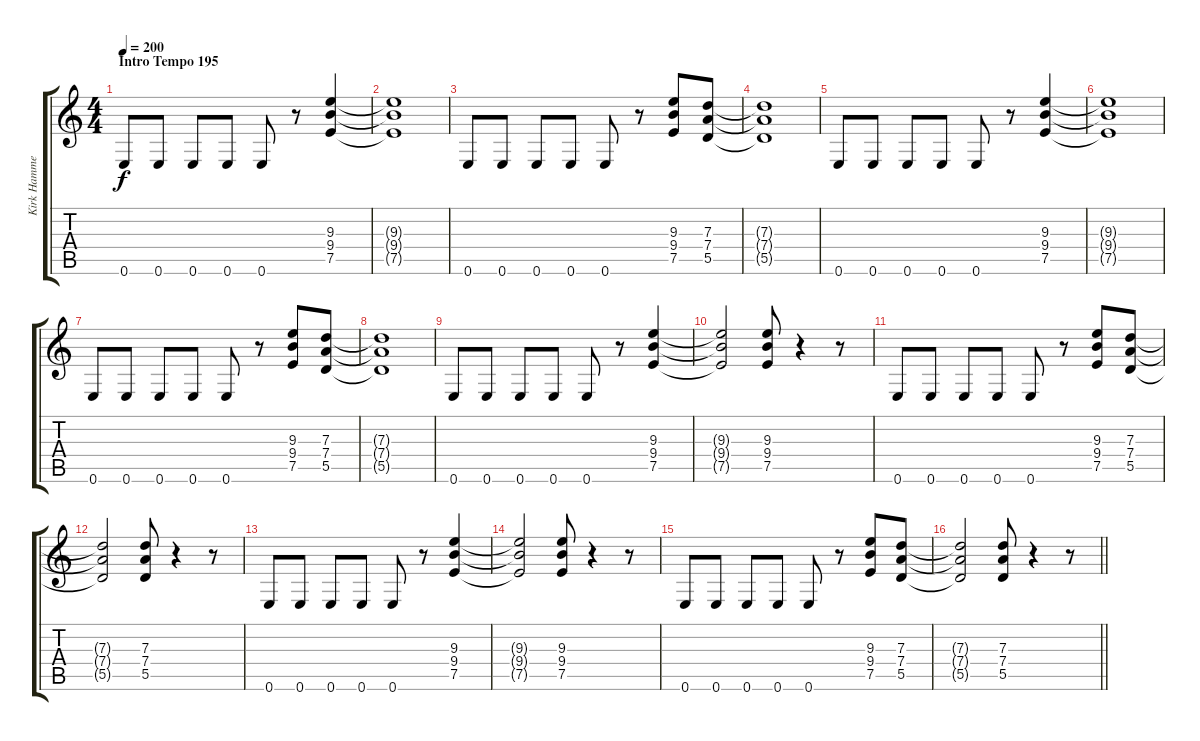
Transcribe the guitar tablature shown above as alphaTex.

\track ("Kirk Hammet (Guitar)" "Kirk Hamme") {instrument distortionguitar}
\staff {score tabs}
\tuning (E4 B3 G3 D3 A2 E2) {hide}
\ts (4 4)
\section ("" "Intro Tempo 195")
\tempo 200
\tempo 195
\tempo 200
\clef g2
\ks c
0.6.8{dy f instrument distortionguitar} 0.6.8 0.6.8 0.6.8 0.6.8 r.8 (9.3 9.4 7.5).4 |
(9.3{t} 9.4{t} 7.5{t}).1 |
0.6.8 0.6.8 0.6.8 0.6.8 0.6.8 r.8 (9.3 9.4 7.5).8 (7.3 7.4 5.5).8 |
(7.3{t} 7.4{t} 5.5{t}).1 |
0.6.8 0.6.8 0.6.8 0.6.8 0.6.8 r.8 (9.3 9.4 7.5).4 |
(9.3{t} 9.4{t} 7.5{t}).1 |
0.6.8 0.6.8 0.6.8 0.6.8 0.6.8 r.8 (9.3 9.4 7.5).8 (7.3 7.4 5.5).8 |
(7.3{t} 7.4{t} 5.5{t}).1 |
0.6.8 0.6.8 0.6.8 0.6.8 0.6.8 r.8 (9.3 9.4 7.5).4 |
(9.3{t} 9.4{t} 7.5{t}).2 (9.3 9.4 7.5).8 r.4 r.8 |
0.6.8 0.6.8 0.6.8 0.6.8 0.6.8 r.8 (9.3 9.4 7.5).8 (7.3 7.4 5.5).8 |
(7.3{t} 7.4{t} 5.5{t}).2 (7.3 7.4 5.5).8 r.4 r.8 |
0.6.8 0.6.8 0.6.8 0.6.8 0.6.8 r.8 (9.3 9.4 7.5).4 |
(9.3{t} 9.4{t} 7.5{t}).2 (9.3 9.4 7.5).8 r.4 r.8 |
0.6.8 0.6.8 0.6.8 0.6.8 0.6.8 r.8 (9.3 9.4 7.5).8 (7.3 7.4 5.5).8 |
\barLineRight lightlight
(7.3{t} 7.4{t} 5.5{t}).2 (7.3 7.4 5.5).8 r.4 r.8
